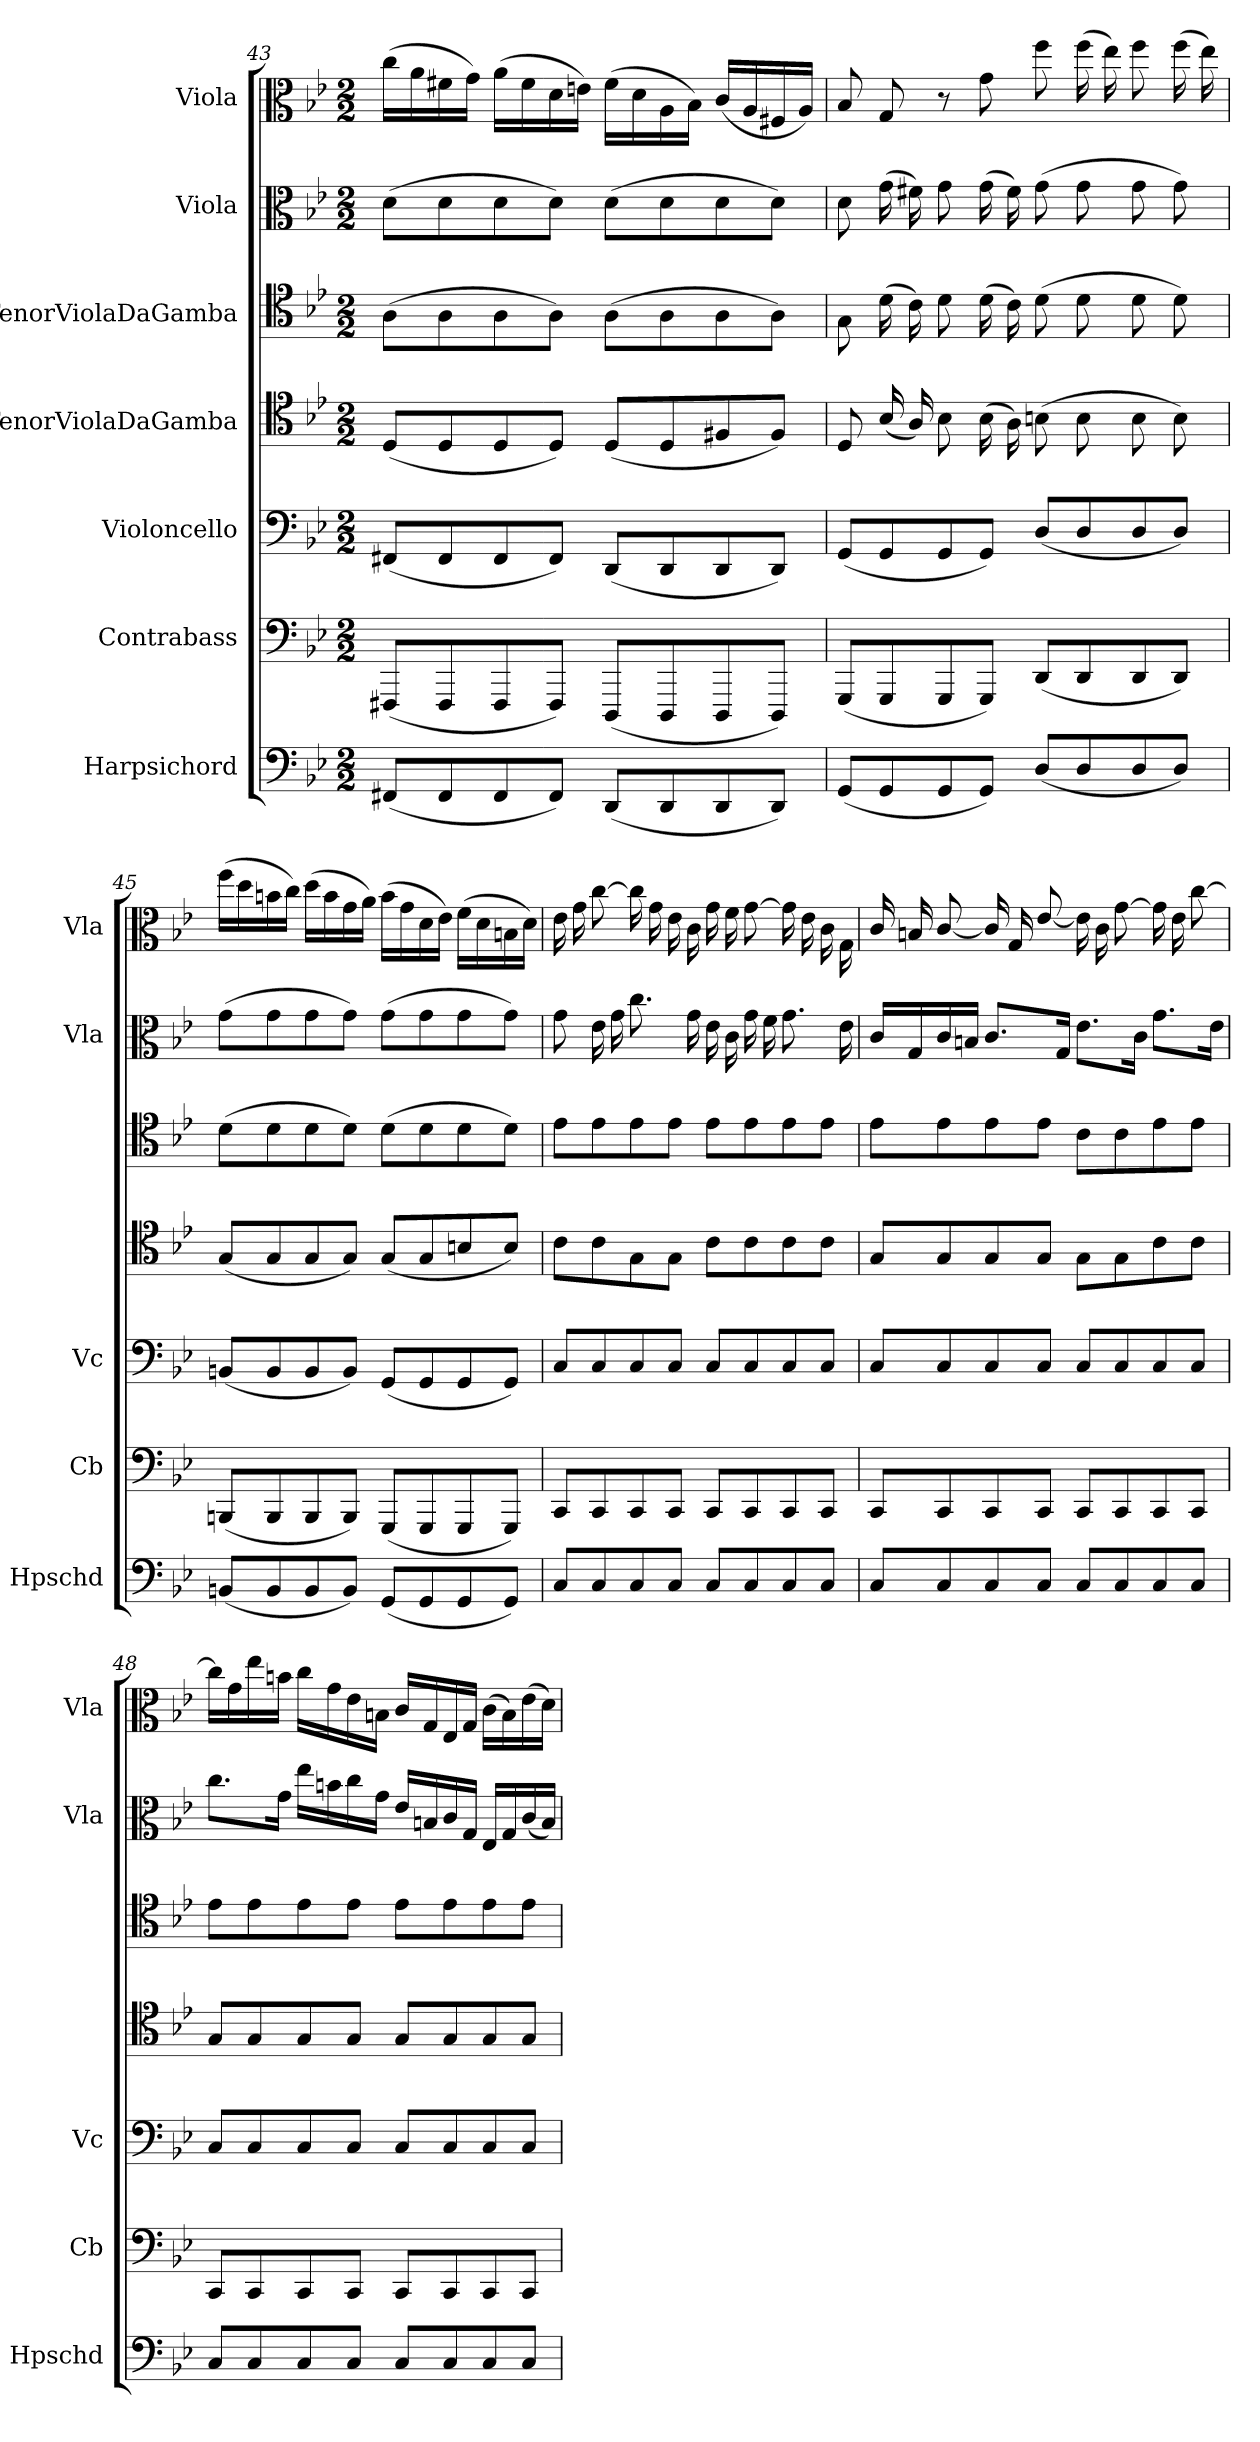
**kern	**kern	**kern	**kern	**kern	**kern	**kern
*part7	*part6	*part5	*part4	*part3	*part2	*part1
*staff7	*staff6	*staff5	*staff4	*staff3	*staff2	*staff1
*I"Harpsichord	*I"Contrabass	*I"Violoncello	*I"TenorViolaDaGamba	*I"TenorViolaDaGamba	*I"Viola	*I"Viola
*I'Hpschd	*I'Cb	*I'Vc	*	*	*I'Vla	*I'Vla
*clefF4	*clefF4	*clefF4	*clefC4	*clefC4	*clefC3	*clefC3
*k[b-e-]	*k[b-e-]	*k[b-e-]	*k[b-e-]	*k[b-e-]	*k[b-e-]	*k[b-e-]
*B-:	*B-:	*B-:	*B-:	*B-:	*B-:	*B-:
*M2/2	*M2/2	*M2/2	*M2/2	*M2/2	*M2/2	*M2/2
=43	=43	=43	=43	=43	=43	=43
(8FF#X/L	(8FFF#X/L	(8FF#X/L	(8D/L	(8A\L	(8d\L	(16cc\LL
.	.	.	.	.	.	16a\
8FF#/	8FFF#/	8FF#/	8D/	8A\	8d\	16f#X\
.	.	.	.	.	.	16g\JJ)
8FF#/	8FFF#/	8FF#/	8D/	8A\	8d\	(16a\LL
.	.	.	.	.	.	16f#\
8FF#/J)	8FFF#/J)	8FF#/J)	8D/J)	8A\J)	8d\J)	16d\
.	.	.	.	.	.	16en\JJ)
(8DD/L	(8DDD/L	(8DD/L	(8D/L	(8A\L	(8d\L	(16f#\LL
.	.	.	.	.	.	16d\
8DD/	8DDD/	8DD/	8D/	8A\	8d\	16A\
.	.	.	.	.	.	16B-\JJ)
8DD/	8DDD/	8DD/	8F#X/	8A\	8d\	(16c/LL
.	.	.	.	.	.	16A/
8DD/J)	8DDD/J)	8DD/J)	8F#/J)	8A\J)	8d\J)	16F#X/
.	.	.	.	.	.	16A/JJ)
=44	=44	=44	=44	=44	=44	=44
(8GG/L	(8GGG/L	(8GG/L	8D/	8G\	8d\	8B-/
8GG/	8GGG/	8GG/	(16B-/	(16d\	(16g\	8G/
.	.	.	16A/)	16c\)	16f#X\)	.
8GG/	8GGG/	8GG/	8B-\	8d\	8g\	8r
8GG/J)	8GGG/J)	8GG/J)	(16B-\	(16d\	(16g\	8g\
.	.	.	16A\)	16c\)	16f#\)	.
(8D/L	(8DD/L	(8D/L	(8Bn\	(8d\	(8g\	8ff\
8D/	8DD/	8D/	8B\	8d\	8g\	(16ff\
.	.	.	.	.	.	16ee-\)
8D/	8DD/	8D/	8B\	8d\	8g\	8ff\
8D/J)	8DD/J)	8D/J)	8B\)	8d\)	8g\)	(16ff\
.	.	.	.	.	.	16ee-\)
=45	=45	=45	=45	=45	=45	=45
(8BBn/L	(8BBBn/L	(8BBn/L	(8G/L	(8d\L	(8g\L	(16ff\LL
.	.	.	.	.	.	16dd\
8BB/	8BBB/	8BB/	8G/	8d\	8g\	16bn\
.	.	.	.	.	.	16cc\JJ)
8BB/	8BBB/	8BB/	8G/	8d\	8g\	(16dd\LL
.	.	.	.	.	.	16b\
8BB/J)	8BBB/J)	8BB/J)	8G/J)	8d\J)	8g\J)	16g\
.	.	.	.	.	.	16a\JJ)
(8GG/L	(8GGG/L	(8GG/L	(8G/L	(8d\L	(8g\L	(16b\LL
.	.	.	.	.	.	16g\
8GG/	8GGG/	8GG/	8G/	8d\	8g\	16d\
.	.	.	.	.	.	16e-\JJ)
8GG/	8GGG/	8GG/	8Bn/	8d\	8g\	(16f\LL
.	.	.	.	.	.	16d\
8GG/J)	8GGG/J)	8GG/J)	8B/J)	8d\J)	8g\J)	16Bn\
.	.	.	.	.	.	16d\JJ)
=46	=46	=46	=46	=46	=46	=46
8C/L	8CC/L	8C/L	8c\L	8e-\L	8g\	16e-\
.	.	.	.	.	.	16g\
8C/	8CC/	8C/	8c\	8e-\	16e-\	[8cc\
.	.	.	.	.	16g\	.
8C/	8CC/	8C/	8G\	8e-\	8.cc\	16cc\]
.	.	.	.	.	.	16g\
8C/J	8CC/J	8C/J	8G\J	8e-\J	.	16e-\
.	.	.	.	.	16g\	16c\
8C/L	8CC/L	8C/L	8c\L	8e-\L	16e-\	16g\
.	.	.	.	.	16c\	16f\
8C/	8CC/	8C/	8c\	8e-\	16g\	[8g\
.	.	.	.	.	16f\	.
8C/	8CC/	8C/	8c\	8e-\	8.g\	16g\]
.	.	.	.	.	.	16e-\
8C/J	8CC/J	8C/J	8c\J	8e-\J	.	16c\
.	.	.	.	.	16e-\	16G\
=47	=47	=47	=47	=47	=47	=47
8C/L	8CC/L	8C/L	8G/L	8e-\L	16c/LL	16c/
.	.	.	.	.	16G/	16Bn/
8C/	8CC/	8C/	8G/	8e-\	16c/	[8c/
.	.	.	.	.	16Bn/JJ	.
8C/	8CC/	8C/	8G/	8e-\	8.c/L	16c/]
.	.	.	.	.	.	16G/
8C/J	8CC/J	8C/J	8G/J	8e-\J	.	[8e-/
.	.	.	.	.	16G/Jk	.
8C/L	8CC/L	8C/L	8G\L	8c\L	8.e-\L	16e-\]
.	.	.	.	.	.	16c\
8C/	8CC/	8C/	8G\	8c\	.	[8g\
.	.	.	.	.	16c\Jk	.
8C/	8CC/	8C/	8c\	8e-\	8.g\L	16g\]
.	.	.	.	.	.	16e-\
8C/J	8CC/J	8C/J	8c\J	8e-\J	.	[8cc\
.	.	.	.	.	16e-\Jk	.
=48	=48	=48	=48	=48	=48	=48
8C/L	8CC/L	8C/L	8G/L	8e-\L	8.cc\L	16cc\LL]
.	.	.	.	.	.	16g\
8C/	8CC/	8C/	8G/	8e-\	.	16ee-\
.	.	.	.	.	16g\Jk	16bn\JJ
8C/	8CC/	8C/	8G/	8e-\	16ee-\LL	16cc\LL
.	.	.	.	.	16bn\	16g\
8C/J	8CC/J	8C/J	8G/J	8e-\J	16cc\	16e-\
.	.	.	.	.	16g\JJ	16Bn\JJ
8C/L	8CC/L	8C/L	8G/L	8e-\L	16e-/LL	16c/LL
.	.	.	.	.	16Bn/	16G/
8C/	8CC/	8C/	8G/	8e-\	16c/	16E-/
.	.	.	.	.	16G/JJ	16G/JJ
8C/	8CC/	8C/	8G/	8e-\	16E-/LL	(16c\LL
.	.	.	.	.	16G/	16B\)
8C/J	8CC/J	8C/J	8G/J	8e-\J	(16c/	(16e-\
.	.	.	.	.	16B/JJ)	16d\JJ)
=	=	=	=	=	=	=
*-	*-	*-	*-	*-	*-	*-
